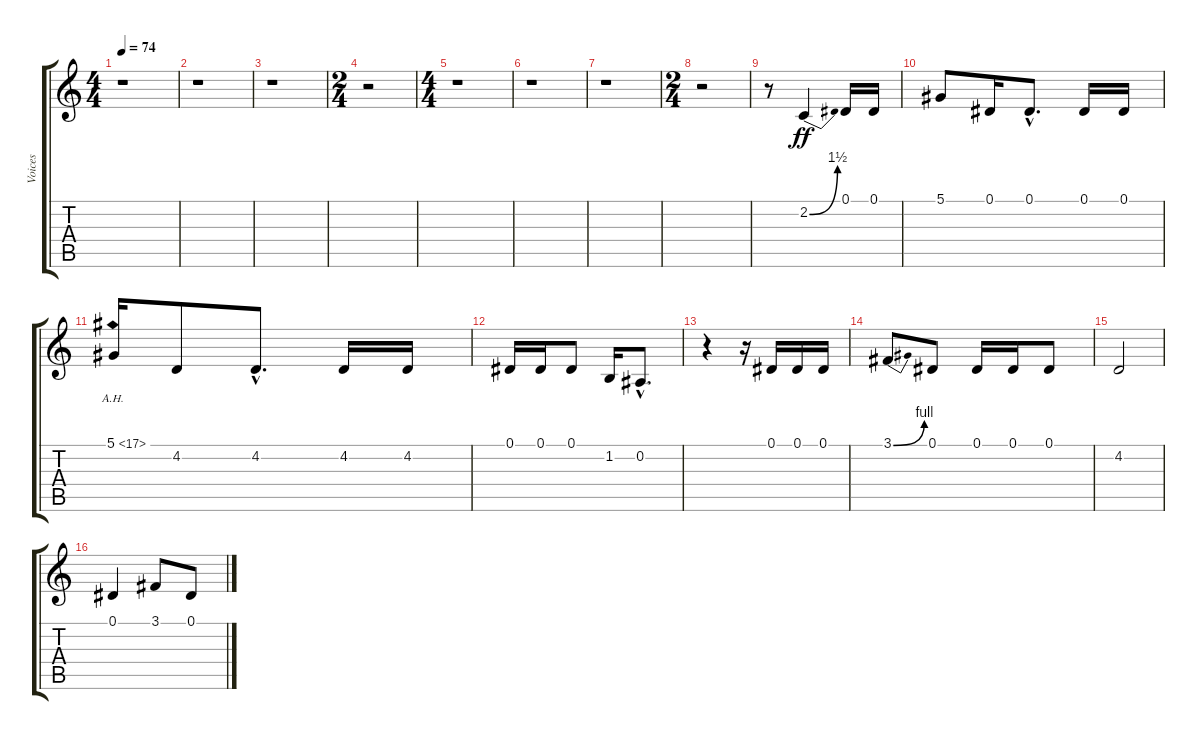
\track ("Voices" "Voices") {instrument englishhorn}
\staff {score tabs}
\tuning (Eb4 Bb3 Gb3 Db3 Ab2 Eb2) {hide}
\ts (4 4)
\tempo 74
\clef g2
\ks c
r.1{dy ff} |
r.1 |
r.1 |
\ts (2 4)
r.2 |
\ts (4 4)
r.1 |
r.1 |
r.1 |
\ts (2 4)
r.2 |
r.8{instrument shanai} 2.2{be (bend 0 0 60 6)}.4 0.1.16 0.1.16 |
5.1.8 0.1.16 0.1{hac}.8{d} 0.1.16 0.1.16 |
5.1{ah 12}.16 4.2.8 4.2{hac}.8{d} 4.2.16 4.2.16 |
0.1.16 0.1.16 0.1.8 1.2.16 0.2{hac}.8{d} |
r.4 r.16 0.1.16 0.1.16 0.1.16 |
3.1{be (bend 0 0 60 4)}.8 0.1.8 0.1.16 0.1.16 0.1.8 |
4.2.2 |
0.1.4 3.1.8 0.1.8
